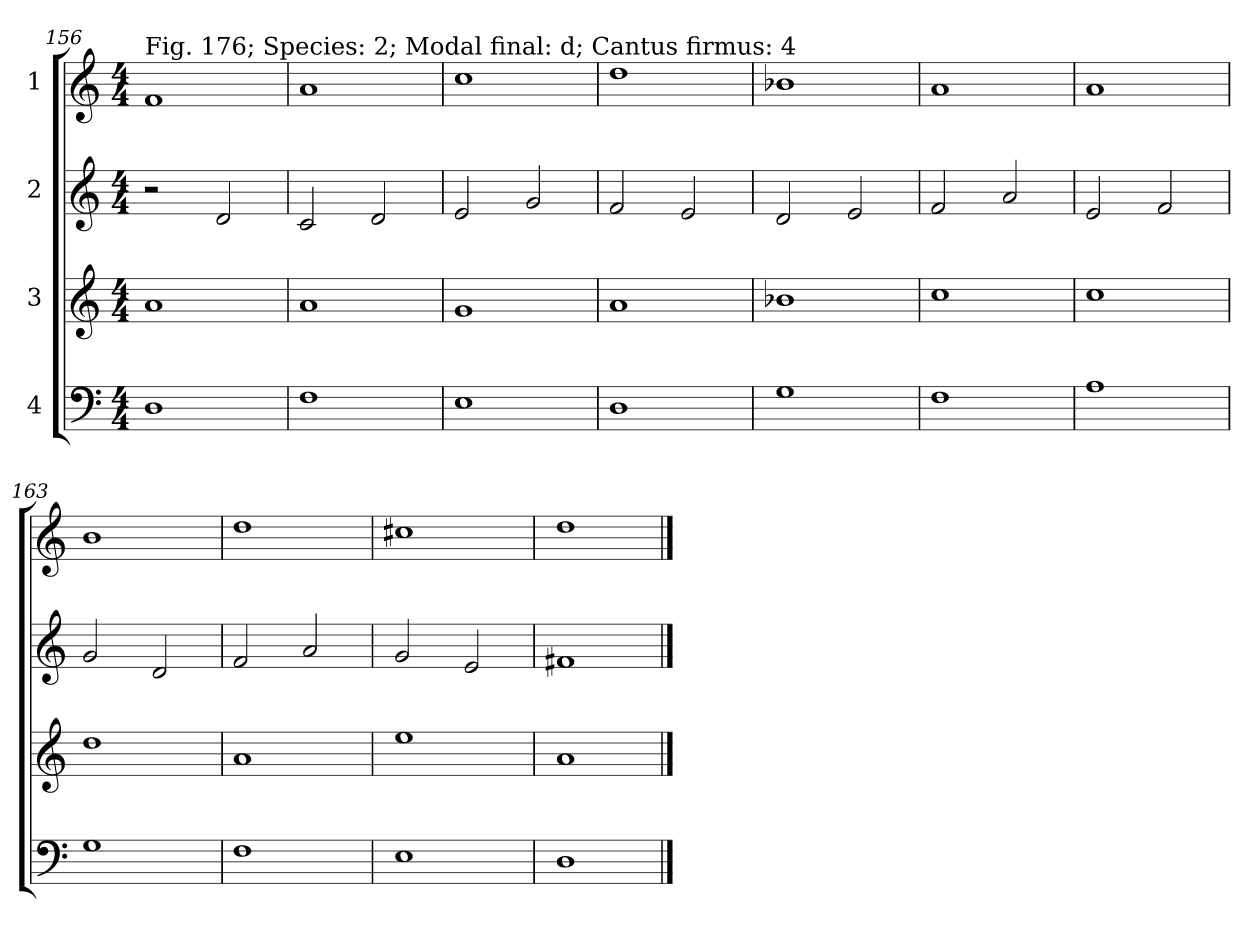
**kern	**kern	**kern	**kern
*part4	*part3	*part2	*part1
*staff4	*staff3	*staff2	*staff1
*I"4	*I"3	*I"2	*I"1
!!LO:LB:g=z
*clefF4	*clefG2	*clefG2	*clefG2
*k[]	*k[]	*k[]	*k[]
*M4/4	*M4/4	*M4/4	*M4/4
=156	=156	=156	=156
!	!	!	!LO:TX:a:t=Fig. 176; Species&colon; 2; Modal final&colon; d; Cantus firmus&colon; 4
1D	1a	2r	1f
.	.	2d/	.
=157	=157	=157	=157
1F	1a	2c/	1a
.	.	2d/	.
=158	=158	=158	=158
1E	1g	2e/	1cc
.	.	2g/	.
=159	=159	=159	=159
1D	1a	2f/	1dd
.	.	2e/	.
=160	=160	=160	=160
1G	1b-X	2d/	1b-X
.	.	2e/	.
=161	=161	=161	=161
1F	1cc	2f/	1a
.	.	2a/	.
=162	=162	=162	=162
1A	1cc	2e/	1a
.	.	2f/	.
=163	=163	=163	=163
1G	1dd	2g/	1b
.	.	2d/	.
=164	=164	=164	=164
1F	1a	2f/	1dd
.	.	2a/	.
=165	=165	=165	=165
1E	1ee	2g/	1cc#X
.	.	2e/	.
=166	=166	=166	=166
1D	1a	1f#X	1dd
==	==	==	==
*-	*-	*-	*-
